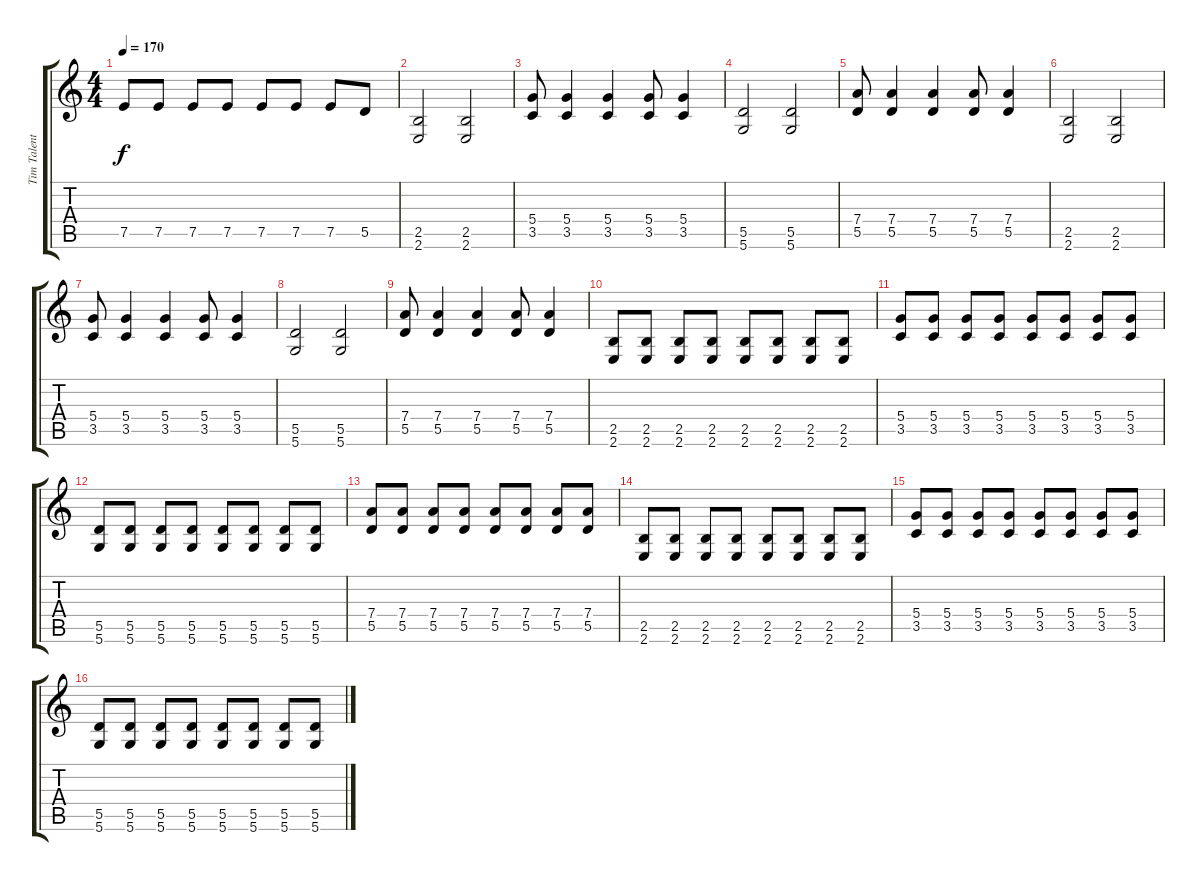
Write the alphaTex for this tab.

\track ("Tim Talent" "Tim Talent") {instrument distortionguitar}
\staff {score tabs}
\tuning (E4 B3 G3 D3 A2 D2) {hide}
\ts (4 4)
\tempo 170
\clef g2
\ks c
7.5.8{dy f} 7.5.8 7.5.8 7.5.8 7.5.8 7.5.8 7.5.8 5.5.8 |
(2.5 2.6).2 (2.5 2.6).2 |
(5.4 3.5).8 (5.4 3.5).4 (5.4 3.5).4 (5.4 3.5).8 (5.4 3.5).4 |
(5.5 5.6).2 (5.5 5.6).2 |
(7.4 5.5).8 (7.4 5.5).4 (7.4 5.5).4 (7.4 5.5).8 (7.4 5.5).4 |
(2.5 2.6).2 (2.5 2.6).2 |
(5.4 3.5).8 (5.4 3.5).4 (5.4 3.5).4 (5.4 3.5).8 (5.4 3.5).4 |
(5.5 5.6).2 (5.5 5.6).2 |
(7.4 5.5).8 (7.4 5.5).4 (7.4 5.5).4 (7.4 5.5).8 (7.4 5.5).4 |
(2.5 2.6).8 (2.5 2.6).8 (2.5 2.6).8 (2.5 2.6).8 (2.5 2.6).8 (2.5 2.6).8 (2.5 2.6).8 (2.5 2.6).8 |
(5.4 3.5).8 (5.4 3.5).8 (5.4 3.5).8 (5.4 3.5).8 (5.4 3.5).8 (5.4 3.5).8 (5.4 3.5).8 (5.4 3.5).8 |
(5.5 5.6).8 (5.5 5.6).8 (5.5 5.6).8 (5.5 5.6).8 (5.5 5.6).8 (5.5 5.6).8 (5.5 5.6).8 (5.5 5.6).8 |
(7.4 5.5).8 (7.4 5.5).8 (7.4 5.5).8 (7.4 5.5).8 (7.4 5.5).8 (7.4 5.5).8 (7.4 5.5).8 (7.4 5.5).8 |
(2.5 2.6).8 (2.5 2.6).8 (2.5 2.6).8 (2.5 2.6).8 (2.5 2.6).8 (2.5 2.6).8 (2.5 2.6).8 (2.5 2.6).8 |
(5.4 3.5).8 (5.4 3.5).8 (5.4 3.5).8 (5.4 3.5).8 (5.4 3.5).8 (5.4 3.5).8 (5.4 3.5).8 (5.4 3.5).8 |
(5.5 5.6).8 (5.5 5.6).8 (5.5 5.6).8 (5.5 5.6).8 (5.5 5.6).8 (5.5 5.6).8 (5.5 5.6).8 (5.5 5.6).8
